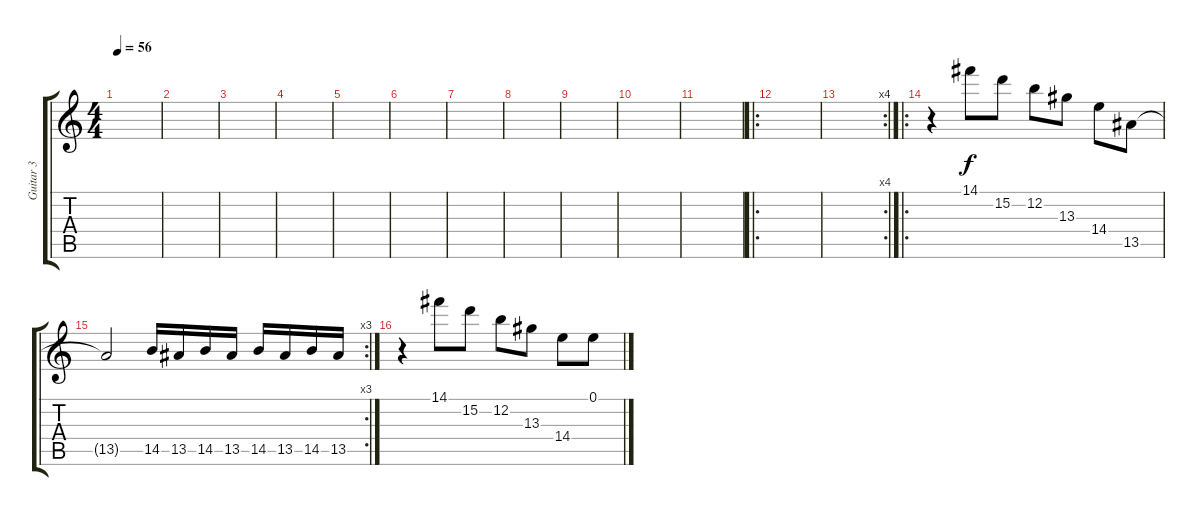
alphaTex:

\track ("Guitar 3" "Guitar 3") {instrument overdrivenguitar}
\staff {score tabs}
\tuning (E4 B3 G3 D3 A2 E2) {hide}
\ts (4 4)
\tempo 56
\clef g2
\ks c
|
|
|
|
|
|
|
|
|
|
|
\ro
|
\rc 4
|
\ro
r.4 14.1.8 15.2.8 12.2.8 13.3.8 14.4.8 13.5.8 |
\rc 3
13.5{t}.2 14.5.16 13.5.16 14.5.16 13.5.16 14.5.16 13.5.16 14.5.16 13.5.16 |
r.4 14.1.8 15.2.8 12.2.8 13.3.8 14.4.8 0.1.8
